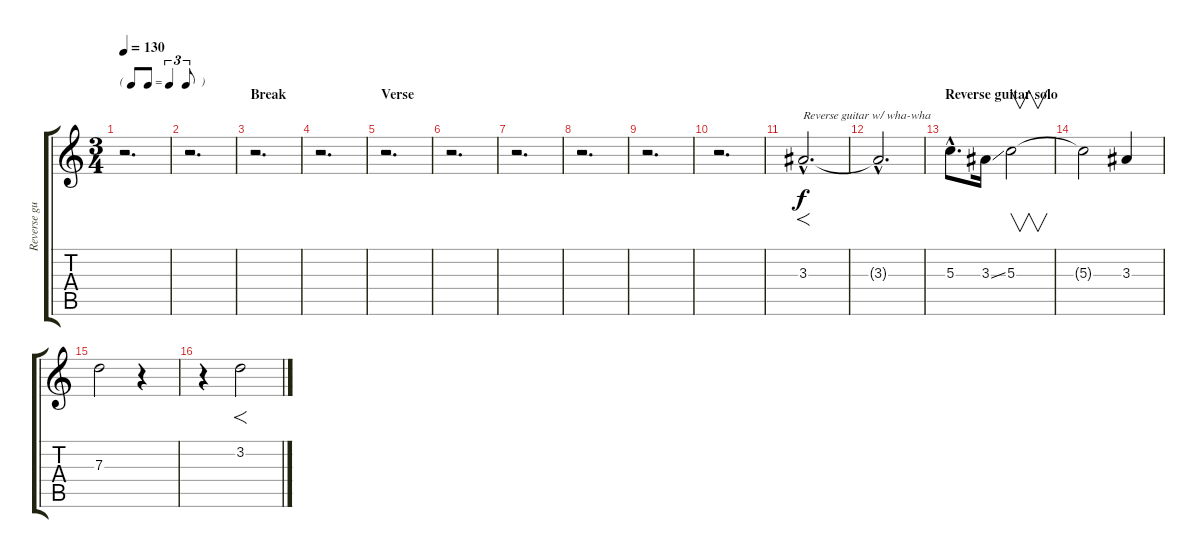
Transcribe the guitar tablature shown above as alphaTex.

\track ("Reverse guitar" "Reverse gu") {instrument distortionguitar}
\staff {score tabs}
\tuning (E4 B3 G3 D3 A2 E2) {hide}
\ts (3 4)
\tf triplet8th
\tempo 130
\clef g2
\ks c
r.2{d dy f} |
r.2{d} |
\section ("" "Break")
r.2{d} |
r.2{d} |
\section ("" "Verse")
r.2{d} |
r.2{d} |
r.2{d} |
r.2{d} |
r.2{d} |
r.2{d} |
3.3{hac}.2{f d txt "Reverse guitar w/ wha-wha"} |
3.3{hac t}.2{d} |
\section ("" "Reverse guitar solo")
5.3{hac}.8{d} 3.3{ss}.16 5.3.2{v} |
5.3{t}.2 3.3.4 |
7.3.2 r.4 |
r.4 3.2.2{f}
